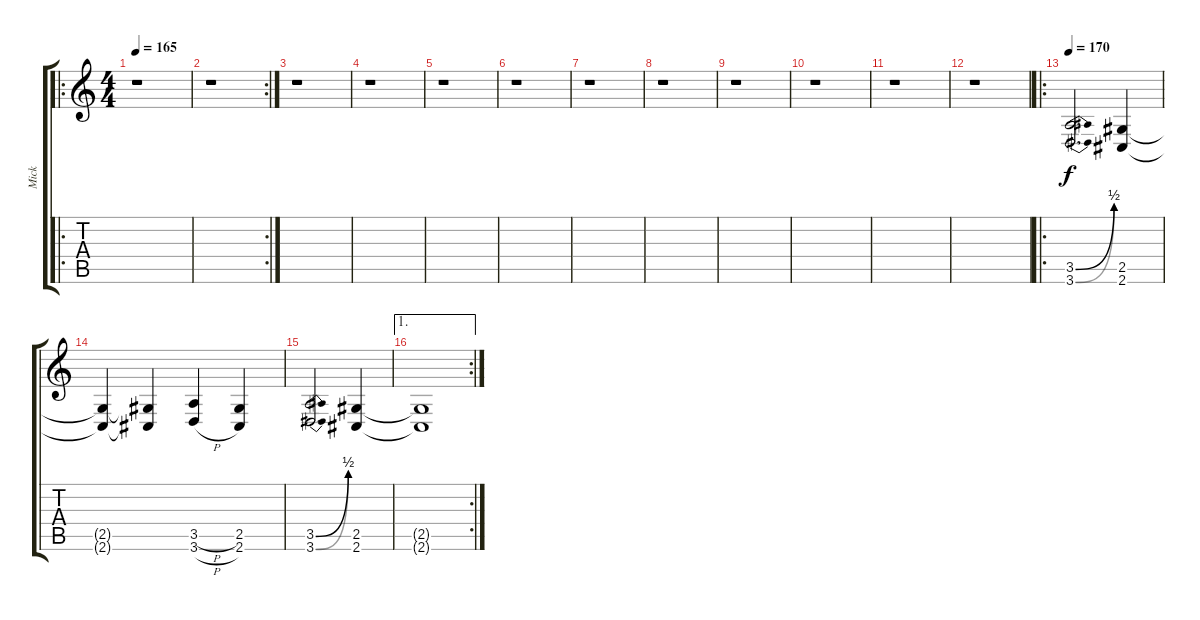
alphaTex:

\track ("Mick" "Mick") {instrument distortionguitar}
\staff {score tabs}
\tuning (Db4 Ab3 E3 B2 Gb2 B1) {hide}
\ro
\ts (4 4)
\tempo 165
\clef g2
\ks c
r.1{dy f} |
\rc 2
r.1 |
r.1 |
r.1 |
r.1 |
r.1 |
r.1 |
r.1 |
r.1 |
r.1 |
r.1 |
r.1 |
\ro
\tempo 170
(3.5{be (bend 0 0 60 2)} 3.6{be (bend 0 0 60 2)}).2{d volume 13} (2.5 2.6).4 |
(2.5{t} 2.6{t}).4 (2.5{t} 2.6{t}).4 (3.5{h} 3.6{h}).4 (2.5 2.6).4 |
(3.5{be (bend 0 0 60 2)} 3.6{be (bend 0 0 60 2)}).2{d} (2.5 2.6).4 |
\ae 1
\rc 2
(2.5{t} 2.6{t}).1
